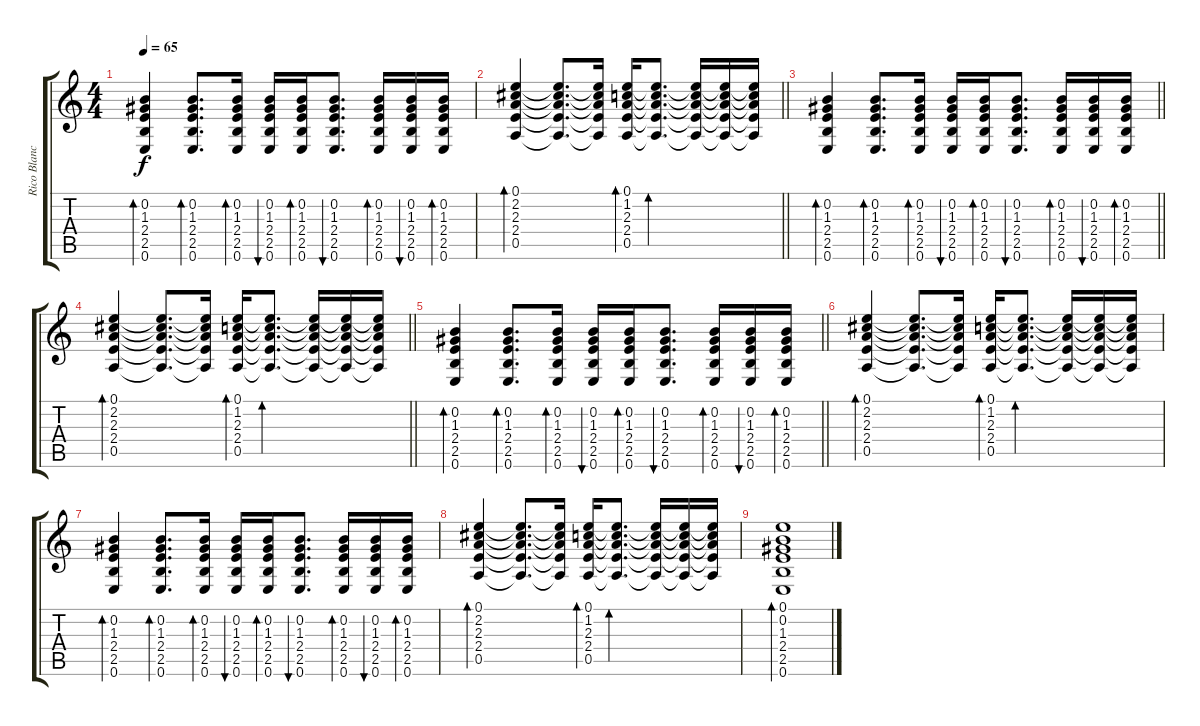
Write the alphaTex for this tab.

\track ("Rico Blanco" "Rico Blanc") {instrument acousticguitarsteel}
\staff {score tabs}
\tuning (E4 B3 G3 D3 A2 E2) {hide}
\ts (4 4)
\tempo 65
\clef g2
\ks c
(0.2 1.3 2.4 2.5 0.6).4{bd 60 dy f} (0.2 1.3 2.4 2.5 0.6).8{d bd 60} (0.2 1.3 2.4 2.5 0.6).16{bd 60} (0.2 1.3 2.4 2.5 0.6).16{bu 60} (0.2 1.3 2.4 2.5 0.6).16{bd 60} (0.2 1.3 2.4 2.5 0.6).8{d bu 60} (0.2 1.3 2.4 2.5 0.6).16{bd 60} (0.2 1.3 2.4 2.5 0.6).16{bu 60} (0.2 1.3 2.4 2.5 0.6).16{bd 60} |
\barLineRight lightlight
(0.1 2.2 2.3 2.4 0.5).4{bd 60} (0.1{t} 2.2{t} 2.3{t} 2.4{t} 0.5{t}).8{d} (0.1{t} 2.2{t} 2.3{t} 2.4{t} 0.5{t}).16 (0.1 1.2 2.3 2.4 0.5).16{bd 60} (0.1{t} 1.2{t} 2.3{t} 2.4{t} 0.5{t}).8{d bd 60} (0.1{t} 1.2{t} 2.3{t} 2.4{t} 0.5{t}).16 (0.1{t} 1.2{t} 2.3{t} 2.4{t} 0.5{t}).16 (0.1{t} 1.2{t} 2.3{t} 2.4{t} 0.5{t}).16 |
\barLineRight lightlight
(0.2 1.3 2.4 2.5 0.6).4{bd 60} (0.2 1.3 2.4 2.5 0.6).8{d bd 60} (0.2 1.3 2.4 2.5 0.6).16{bd 60} (0.2 1.3 2.4 2.5 0.6).16{bu 60} (0.2 1.3 2.4 2.5 0.6).16{bd 60} (0.2 1.3 2.4 2.5 0.6).8{d bu 60} (0.2 1.3 2.4 2.5 0.6).16{bd 60} (0.2 1.3 2.4 2.5 0.6).16{bu 60} (0.2 1.3 2.4 2.5 0.6).16{bd 60} |
\barLineRight lightlight
(0.1 2.2 2.3 2.4 0.5).4{bd 60} (0.1{t} 2.2{t} 2.3{t} 2.4{t} 0.5{t}).8{d} (0.1{t} 2.2{t} 2.3{t} 2.4{t} 0.5{t}).16 (0.1 1.2 2.3 2.4 0.5).16{bd 60} (0.1{t} 1.2{t} 2.3{t} 2.4{t} 0.5{t}).8{d bd 60} (0.1{t} 1.2{t} 2.3{t} 2.4{t} 0.5{t}).16 (0.1{t} 1.2{t} 2.3{t} 2.4{t} 0.5{t}).16 (0.1{t} 1.2{t} 2.3{t} 2.4{t} 0.5{t}).16 |
\barLineRight lightlight
(0.2 1.3 2.4 2.5 0.6).4{bd 60} (0.2 1.3 2.4 2.5 0.6).8{d bd 60} (0.2 1.3 2.4 2.5 0.6).16{bd 60} (0.2 1.3 2.4 2.5 0.6).16{bu 60} (0.2 1.3 2.4 2.5 0.6).16{bd 60} (0.2 1.3 2.4 2.5 0.6).8{d bu 60} (0.2 1.3 2.4 2.5 0.6).16{bd 60} (0.2 1.3 2.4 2.5 0.6).16{bu 60} (0.2 1.3 2.4 2.5 0.6).16{bd 60} |
(0.1 2.2 2.3 2.4 0.5).4{bd 60} (0.1{t} 2.2{t} 2.3{t} 2.4{t} 0.5{t}).8{d} (0.1{t} 2.2{t} 2.3{t} 2.4{t} 0.5{t}).16 (0.1 1.2 2.3 2.4 0.5).16{bd 60} (0.1{t} 1.2{t} 2.3{t} 2.4{t} 0.5{t}).8{d bd 60} (0.1{t} 1.2{t} 2.3{t} 2.4{t} 0.5{t}).16 (0.1{t} 1.2{t} 2.3{t} 2.4{t} 0.5{t}).16 (0.1{t} 1.2{t} 2.3{t} 2.4{t} 0.5{t}).16 |
(0.2 1.3 2.4 2.5 0.6).4{bd 60} (0.2 1.3 2.4 2.5 0.6).8{d bd 60} (0.2 1.3 2.4 2.5 0.6).16{bd 60} (0.2 1.3 2.4 2.5 0.6).16{bu 60} (0.2 1.3 2.4 2.5 0.6).16{bd 60} (0.2 1.3 2.4 2.5 0.6).8{d bu 60} (0.2 1.3 2.4 2.5 0.6).16{bd 60} (0.2 1.3 2.4 2.5 0.6).16{bu 60} (0.2 1.3 2.4 2.5 0.6).16{bd 60} |
(0.1 2.2 2.3 2.4 0.5).4{bd 60} (0.1{t} 2.2{t} 2.3{t} 2.4{t} 0.5{t}).8{d} (0.1{t} 2.2{t} 2.3{t} 2.4{t} 0.5{t}).16 (0.1 1.2 2.3 2.4 0.5).16{bd 60} (0.1{t} 1.2{t} 2.3{t} 2.4{t} 0.5{t}).8{d bd 60} (0.1{t} 1.2{t} 2.3{t} 2.4{t} 0.5{t}).16 (0.1{t} 1.2{t} 2.3{t} 2.4{t} 0.5{t}).16 (0.1{t} 1.2{t} 2.3{t} 2.4{t} 0.5{t}).16 |
(0.1 0.2 1.3 2.4 2.5 0.6).1{bd 60}
